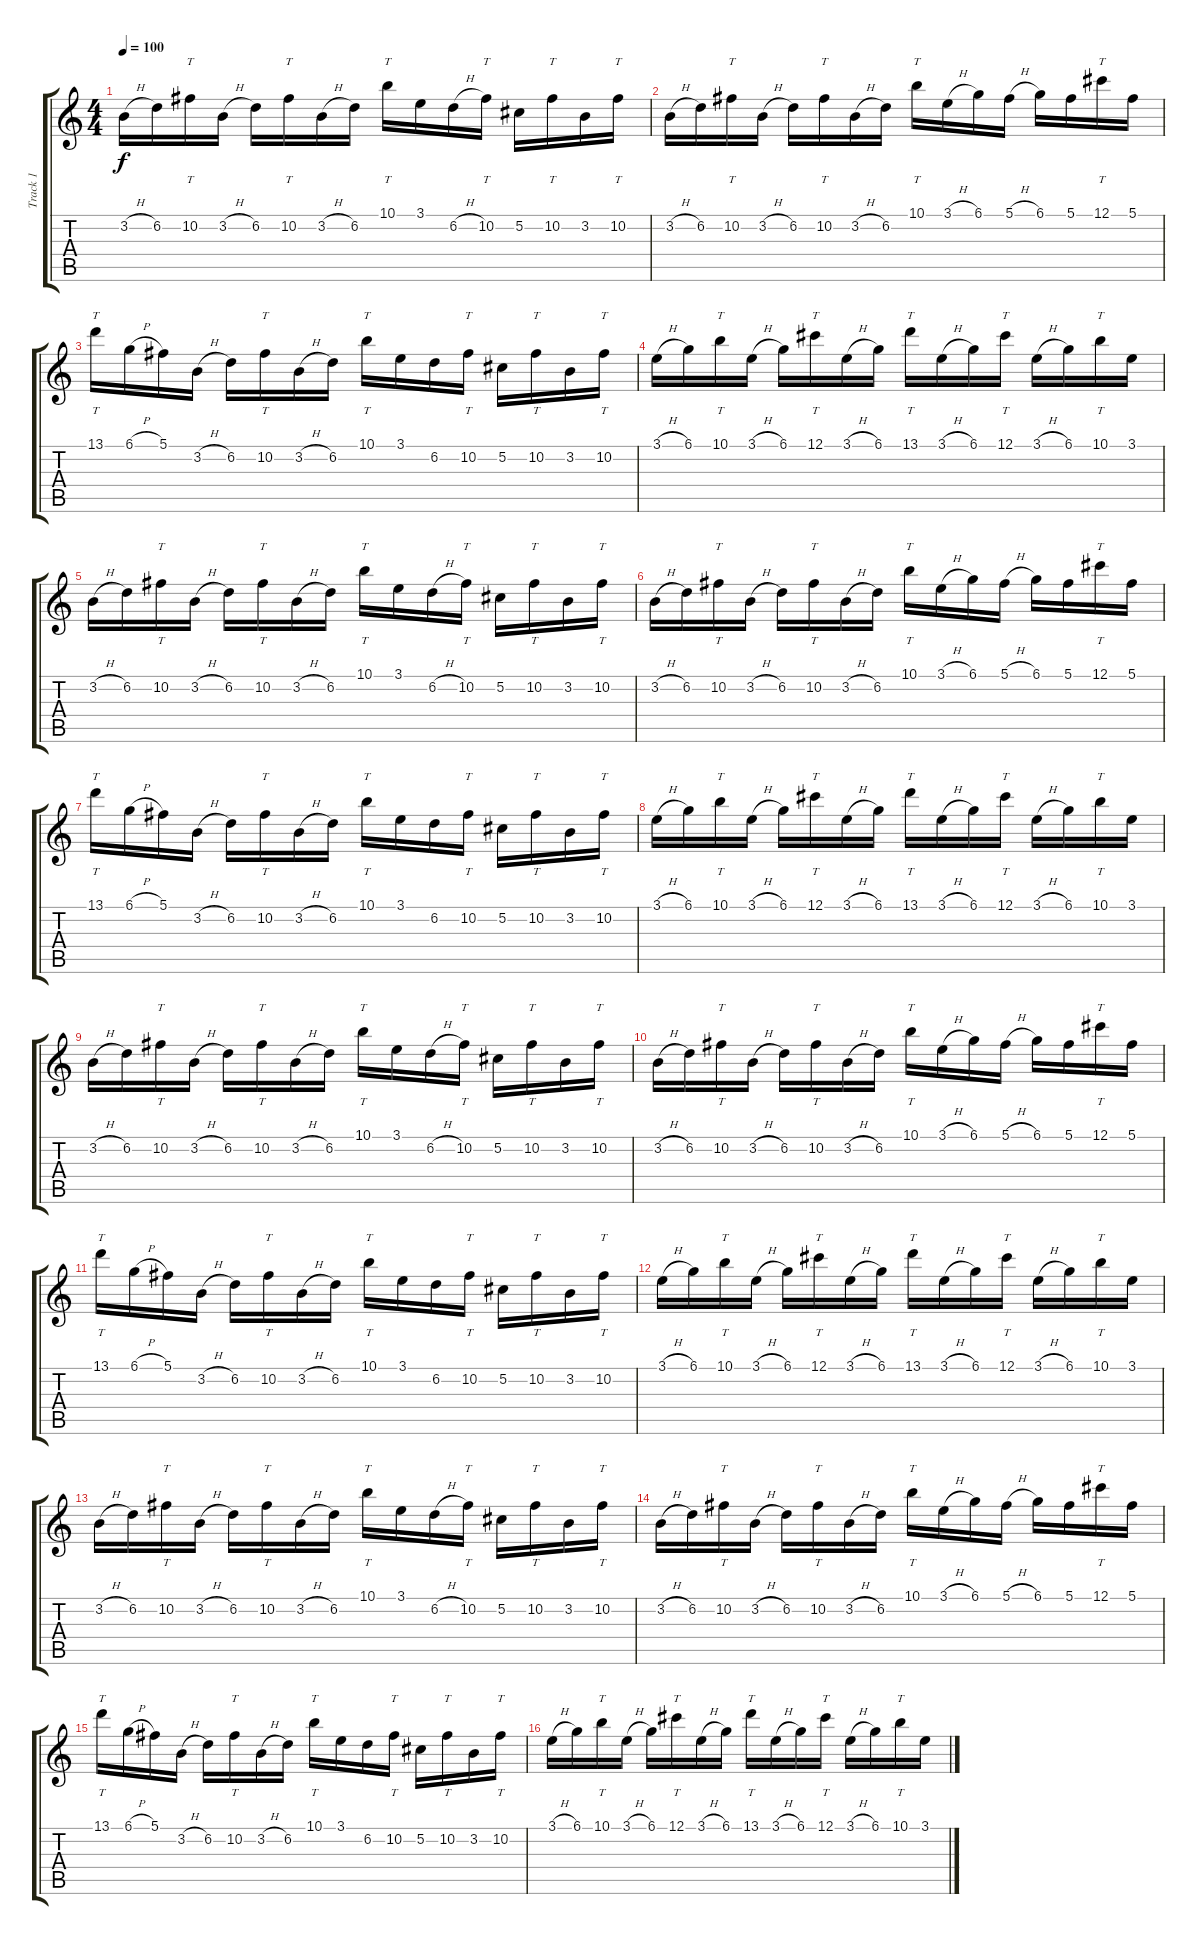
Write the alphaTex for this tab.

\track ("Track 1" "Track 1") {instrument distortionguitar}
\staff {score tabs}
\tuning (Db4 Ab3 E3 B2 Gb2 B1) {hide}
\ts (4 4)
\tempo 100
\clef g2
\ks c
3.2{h}.16{dy f instrument distortionguitar} 6.2.16 10.2.16{tt} 3.2{h}.16 6.2.16 10.2.16{tt} 3.2{h}.16 6.2.16 10.1.16{tt} 3.1.16 6.2{h}.16 10.2.16{tt} 5.2.16 10.2.16{tt} 3.2.16 10.2.16{tt} |
3.2{h}.16 6.2.16 10.2.16{tt} 3.2{h}.16 6.2.16 10.2.16{tt} 3.2{h}.16 6.2.16 10.1.16{tt} 3.1{h}.16 6.1.16 5.1{h}.16 6.1.16 5.1.16 12.1.16{tt} 5.1.16 |
13.1.16{tt} 6.1{h}.16 5.1.16 3.2{h}.16 6.2.16 10.2.16{tt} 3.2{h}.16 6.2.16 10.1.16{tt} 3.1.16 6.2.16 10.2.16{tt} 5.2.16 10.2.16{tt} 3.2.16 10.2.16{tt} |
3.1{h}.16 6.1.16 10.1.16{tt} 3.1{h}.16 6.1.16 12.1.16{tt} 3.1{h}.16 6.1.16 13.1.16{tt} 3.1{h}.16 6.1.16 12.1.16{tt} 3.1{h}.16 6.1.16 10.1.16{tt} 3.1.16 |
3.2{h}.16 6.2.16 10.2.16{tt} 3.2{h}.16 6.2.16 10.2.16{tt} 3.2{h}.16 6.2.16 10.1.16{tt} 3.1.16 6.2{h}.16 10.2.16{tt} 5.2.16 10.2.16{tt} 3.2.16 10.2.16{tt} |
3.2{h}.16 6.2.16 10.2.16{tt} 3.2{h}.16 6.2.16 10.2.16{tt} 3.2{h}.16 6.2.16 10.1.16{tt} 3.1{h}.16 6.1.16 5.1{h}.16 6.1.16 5.1.16 12.1.16{tt} 5.1.16 |
13.1.16{tt} 6.1{h}.16 5.1.16 3.2{h}.16 6.2.16 10.2.16{tt} 3.2{h}.16 6.2.16 10.1.16{tt} 3.1.16 6.2.16 10.2.16{tt} 5.2.16 10.2.16{tt} 3.2.16 10.2.16{tt} |
3.1{h}.16 6.1.16 10.1.16{tt} 3.1{h}.16 6.1.16 12.1.16{tt} 3.1{h}.16 6.1.16 13.1.16{tt} 3.1{h}.16 6.1.16 12.1.16{tt} 3.1{h}.16 6.1.16 10.1.16{tt} 3.1.16 |
3.2{h}.16 6.2.16 10.2.16{tt} 3.2{h}.16 6.2.16 10.2.16{tt} 3.2{h}.16 6.2.16 10.1.16{tt} 3.1.16 6.2{h}.16 10.2.16{tt} 5.2.16 10.2.16{tt} 3.2.16 10.2.16{tt} |
3.2{h}.16 6.2.16 10.2.16{tt} 3.2{h}.16 6.2.16 10.2.16{tt} 3.2{h}.16 6.2.16 10.1.16{tt} 3.1{h}.16 6.1.16 5.1{h}.16 6.1.16 5.1.16 12.1.16{tt} 5.1.16 |
13.1.16{tt} 6.1{h}.16 5.1.16 3.2{h}.16 6.2.16 10.2.16{tt} 3.2{h}.16 6.2.16 10.1.16{tt} 3.1.16 6.2.16 10.2.16{tt} 5.2.16 10.2.16{tt} 3.2.16 10.2.16{tt} |
3.1{h}.16 6.1.16 10.1.16{tt} 3.1{h}.16 6.1.16 12.1.16{tt} 3.1{h}.16 6.1.16 13.1.16{tt} 3.1{h}.16 6.1.16 12.1.16{tt} 3.1{h}.16 6.1.16 10.1.16{tt} 3.1.16 |
3.2{h}.16 6.2.16 10.2.16{tt} 3.2{h}.16 6.2.16 10.2.16{tt} 3.2{h}.16 6.2.16 10.1.16{tt} 3.1.16 6.2{h}.16 10.2.16{tt} 5.2.16 10.2.16{tt} 3.2.16 10.2.16{tt} |
3.2{h}.16 6.2.16 10.2.16{tt} 3.2{h}.16 6.2.16 10.2.16{tt} 3.2{h}.16 6.2.16 10.1.16{tt} 3.1{h}.16 6.1.16 5.1{h}.16 6.1.16 5.1.16 12.1.16{tt} 5.1.16 |
13.1.16{tt} 6.1{h}.16 5.1.16 3.2{h}.16 6.2.16 10.2.16{tt} 3.2{h}.16 6.2.16 10.1.16{tt} 3.1.16 6.2.16 10.2.16{tt} 5.2.16 10.2.16{tt} 3.2.16 10.2.16{tt} |
3.1{h}.16 6.1.16 10.1.16{tt} 3.1{h}.16 6.1.16 12.1.16{tt} 3.1{h}.16 6.1.16 13.1.16{tt} 3.1{h}.16 6.1.16 12.1.16{tt} 3.1{h}.16 6.1.16 10.1.16{tt} 3.1.16
